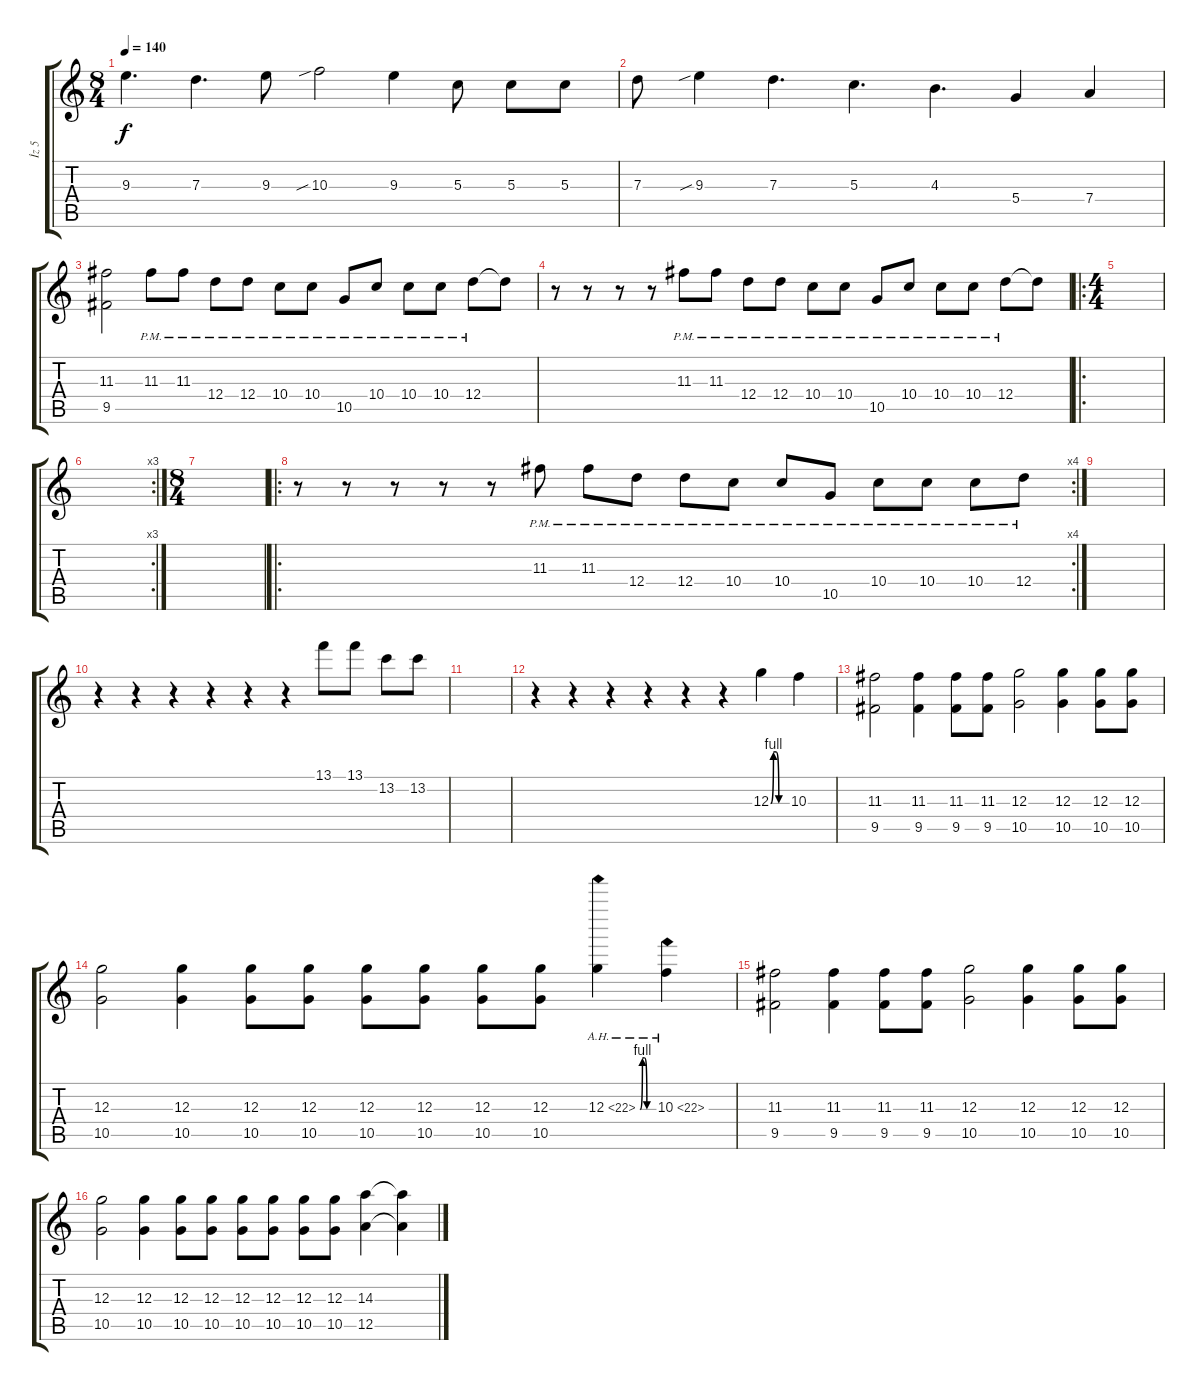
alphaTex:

\track ("İz 5" "İz 5") {instrument distortionguitar}
\staff {score tabs}
\tuning (E4 B3 G3 D3 A2 D2) {hide}
\ts (8 4)
\tempo 140
\clef g2
\ks c
9.3.4{d dy f} 7.3.4{d} 9.3.8 10.3{sib}.2 9.3.4 5.3.8 5.3.8 5.3.8 |
7.3.8 9.3{sib}.4 7.3.4{d} 5.3.4{d} 4.3.4{d} 5.4.4 7.4.4 |
(11.3 9.5).2 11.3{pm}.8 11.3{pm}.8 12.4{pm}.8 12.4{pm}.8 10.4{pm}.8 10.4{pm}.8 10.5{pm}.8 10.4{pm}.8 10.4{pm}.8 10.4{pm}.8 12.4{pm}.8 12.4{t}.8 |
r.8 r.8 r.8 r.8 11.3{pm}.8 11.3{pm}.8 12.4{pm}.8 12.4{pm}.8 10.4{pm}.8 10.4{pm}.8 10.5{pm}.8 10.4{pm}.8 10.4{pm}.8 10.4{pm}.8 12.4{pm}.8 12.4{t}.8 |
\ro
\ts (4 4)
|
\rc 3
|
\ts (8 4)
|
\ro
\rc 4
r.8 r.8 r.8 r.8 r.8 11.3{pm}.8 11.3{pm}.8 12.4{pm}.8 12.4{pm}.8 10.4{pm}.8 10.4{pm}.8 10.5{pm}.8 10.4{pm}.8 10.4{pm}.8 10.4{pm}.8 12.4{pm}.8 |
|
r.4 r.4 r.4 r.4 r.4 r.4 13.1.8 13.1.8 13.2.8 13.2.8 |
|
r.4 r.4 r.4 r.4 r.4 r.4 12.3{be (custom 0 0 10 4 20 4 30 0 60 0)}.4 10.3.4 |
(11.3 9.5).2 (11.3 9.5).4 (11.3 9.5).8 (11.3 9.5).8 (12.3 10.5).2 (12.3 10.5).4 (12.3 10.5).8 (12.3 10.5).8 |
(12.3 10.5).2 (12.3 10.5).4 (12.3 10.5).8 (12.3 10.5).8 (12.3 10.5).8 (12.3 10.5).8 (12.3 10.5).8 (12.3 10.5).8 12.3{be (custom 0 0 10 4 20 4 30 0 60 0) ah 10}.4 10.3{ah 12}.4 |
(11.3 9.5).2 (11.3 9.5).4 (11.3 9.5).8 (11.3 9.5).8 (12.3 10.5).2 (12.3 10.5).4 (12.3 10.5).8 (12.3 10.5).8 |
(12.3 10.5).2 (12.3 10.5).4 (12.3 10.5).8 (12.3 10.5).8 (12.3 10.5).8 (12.3 10.5).8 (12.3 10.5).8 (12.3 10.5).8 (14.3 12.5).4 (14.3{t} 12.5{t}).4
